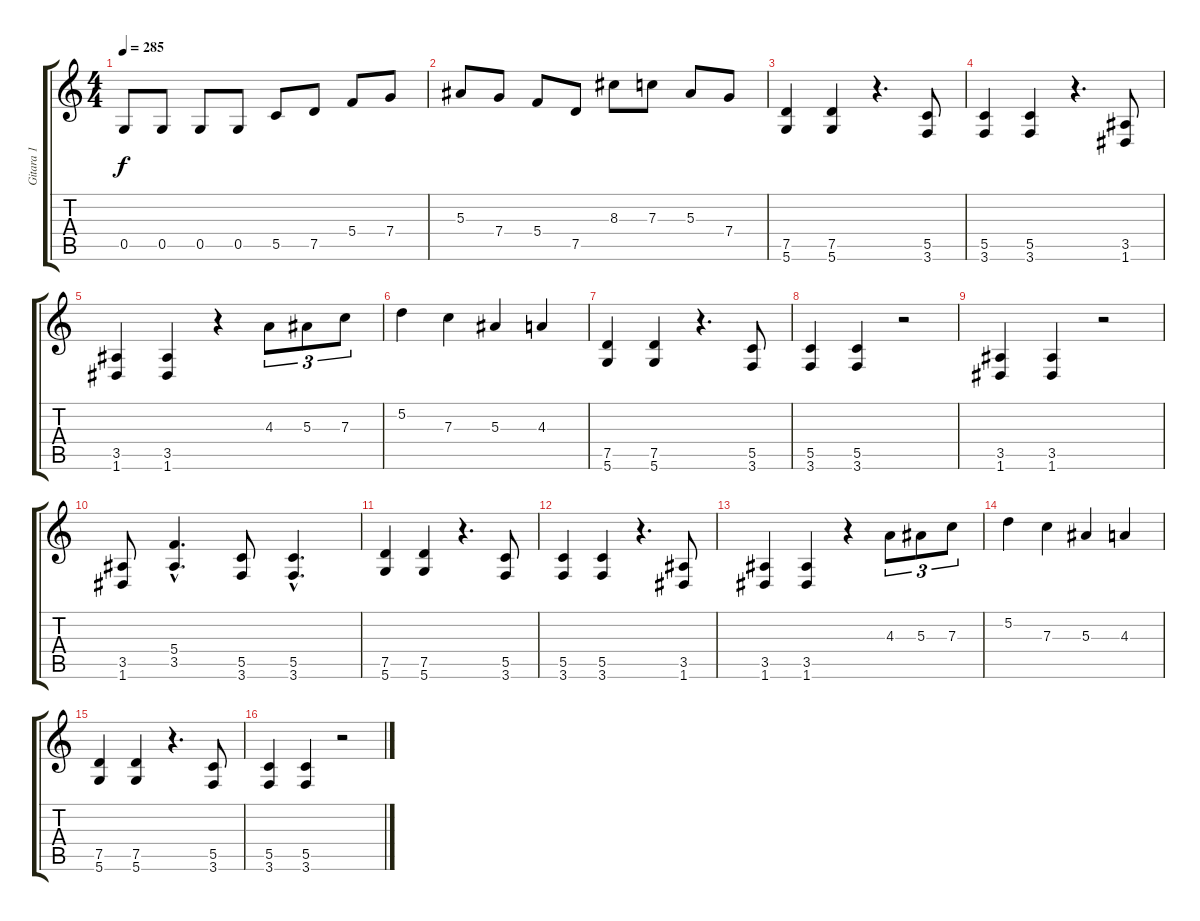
\track ("Gitara 1" "Gitara 1") {instrument distortionguitar}
\staff {score tabs}
\tuning (D4 A3 F3 C3 G2 D2) {hide}
\ts (4 4)
\tempo 285
\clef g2
\ks c
0.5.8{dy f} 0.5.8 0.5.8 0.5.8 5.5.8 7.5.8 5.4.8 7.4.8 |
5.3.8 7.4.8 5.4.8 7.5.8 8.3.8 7.3.8 5.3.8 7.4.8 |
(7.5 5.6).4 (7.5 5.6).4 r.4{d} (5.5 3.6).8 |
(5.5 3.6).4 (5.5 3.6).4 r.4{d} (3.5 1.6).8 |
(3.5 1.6).4 (3.5 1.6).4 r.4 4.3.8{tu (3 2)} 5.3.8{tu (3 2)} 7.3.8{tu (3 2)} |
5.2.4 7.3.4 5.3.4 4.3.4 |
(7.5 5.6).4 (7.5 5.6).4 r.4{d} (5.5 3.6).8 |
(5.5 3.6).4 (5.5 3.6).4 r.2 |
(3.5 1.6).4 (3.5 1.6).4 r.2 |
(3.5 1.6).8 (5.4{hac} 3.5{hac}).4{d} (5.5 3.6).8 (5.5{hac} 3.6{hac}).4{d} |
(7.5 5.6).4 (7.5 5.6).4 r.4{d} (5.5 3.6).8 |
(5.5 3.6).4 (5.5 3.6).4 r.4{d} (3.5 1.6).8 |
(3.5 1.6).4 (3.5 1.6).4 r.4 4.3.8{tu (3 2)} 5.3.8{tu (3 2)} 7.3.8{tu (3 2)} |
5.2.4 7.3.4 5.3.4 4.3.4 |
(7.5 5.6).4 (7.5 5.6).4 r.4{d} (5.5 3.6).8 |
(5.5 3.6).4 (5.5 3.6).4 r.2
